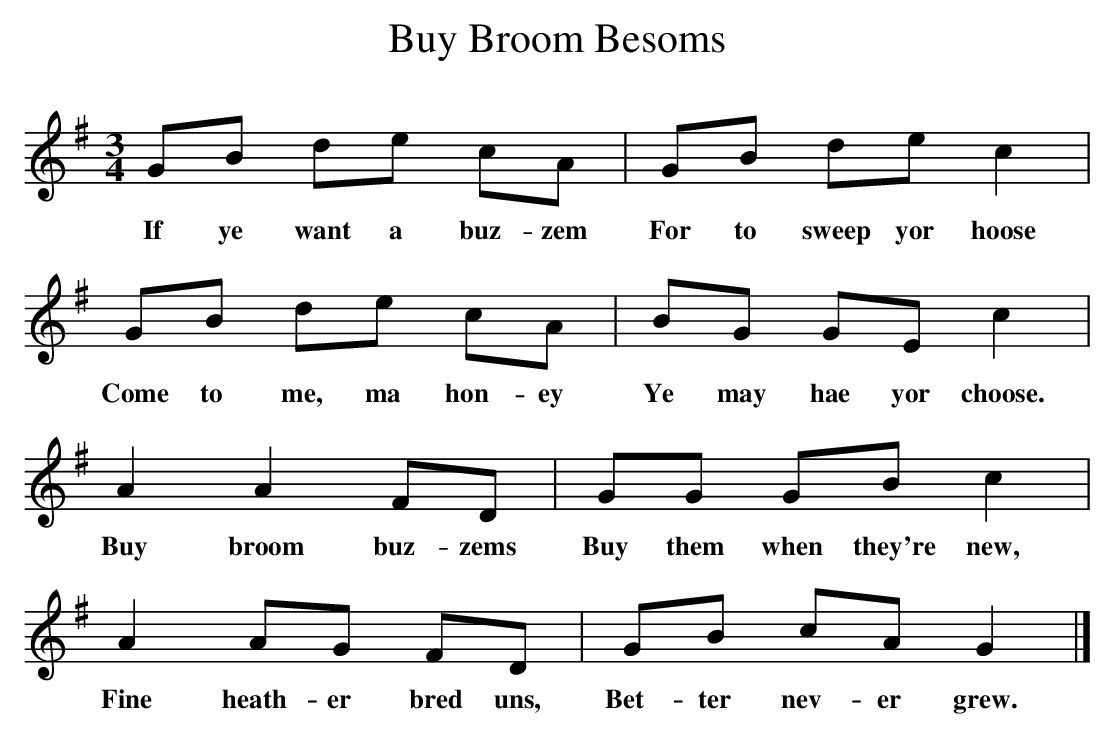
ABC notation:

X:1
T:Buy Broom Besoms
M:3/4
L:1/8
K:G
GB de cA |GB de c2 |GB de cA |BG GE c2 |
w:If ye want a buz-zem For to sweep yor hoose Come to me, ma hon-ey Ye may hae yor choose.
A2 A2 FD |GG GB c2 |A2 AG FD |GB cA G2 |]
w:Buy broom buz-zems Buy them when they're new, Fine heath-er bred uns, Bet-ter nev-er grew.
